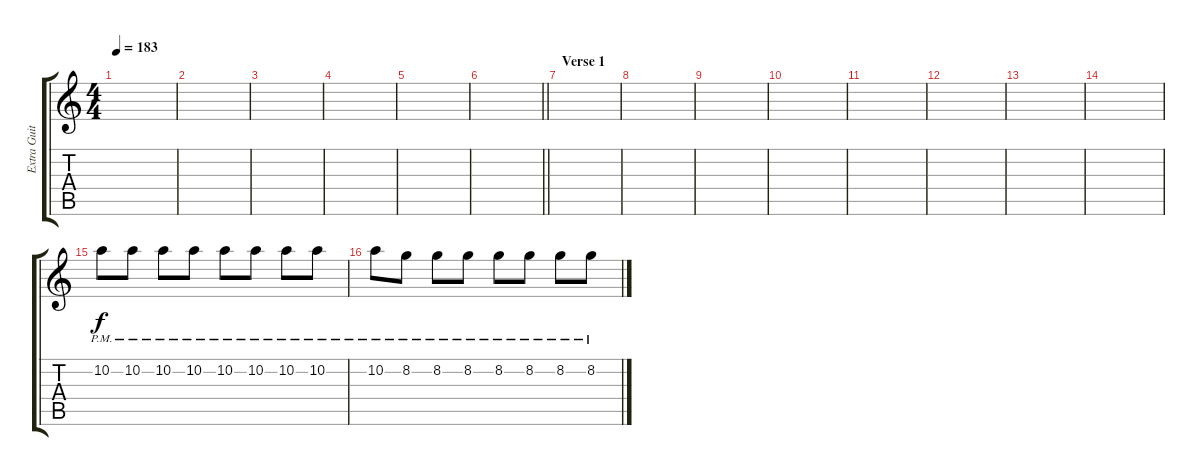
\track ("Extra Guitar 2" "Extra Guit") {instrument overdrivenguitar}
\staff {score tabs}
\tuning (E4 B3 G3 D3 A2 D2) {hide}
\ts (4 4)
\tempo 183
\clef g2
\ks c
|
|
|
|
|
\barLineRight lightlight
|
\section ("" "Verse 1")
|
|
|
|
|
|
|
|
10.2{pm}.8 10.2{pm}.8 10.2{pm}.8 10.2{pm}.8 10.2{pm}.8 10.2{pm}.8 10.2{pm}.8 10.2{pm}.8 |
10.2{pm}.8 8.2{pm}.8 8.2{pm}.8 8.2{pm}.8 8.2{pm}.8 8.2{pm}.8 8.2{pm}.8 8.2{pm}.8
